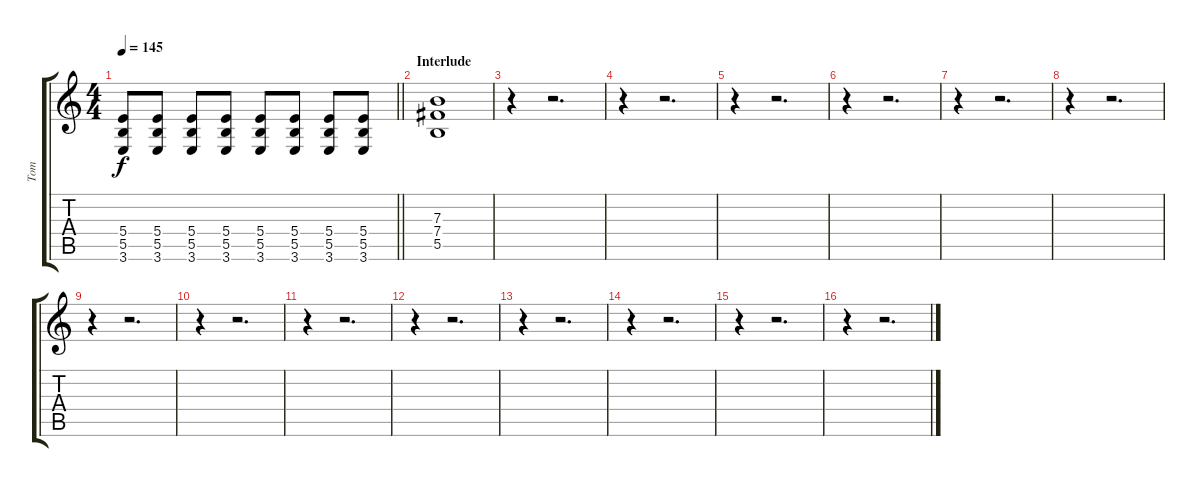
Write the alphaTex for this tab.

\track ("Tom" "Tom") {instrument distortionguitar}
\staff {score tabs}
\tuning (Db4 A3 E3 B2 Gb2 Db2) {hide}
\ts (4 4)
\tempo 145
\clef g2
\barLineRight lightlight
\ks c
(5.4 5.5 3.6).8{dy f} (5.4 5.5 3.6).8 (5.4 5.5 3.6).8 (5.4 5.5 3.6).8 (5.4 5.5 3.6).8 (5.4 5.5 3.6).8 (5.4 5.5 3.6).8 (5.4 5.5 3.6).8 |
\section ("" "Interlude")
(7.3 7.4 5.5).1 |
r.4 r.2{d} |
r.4 r.2{d} |
r.4 r.2{d} |
r.4 r.2{d} |
r.4 r.2{d} |
r.4 r.2{d} |
r.4 r.2{d} |
r.4 r.2{d} |
r.4 r.2{d} |
r.4 r.2{d} |
r.4 r.2{d} |
r.4 r.2{d} |
r.4 r.2{d} |
r.4 r.2{d}
